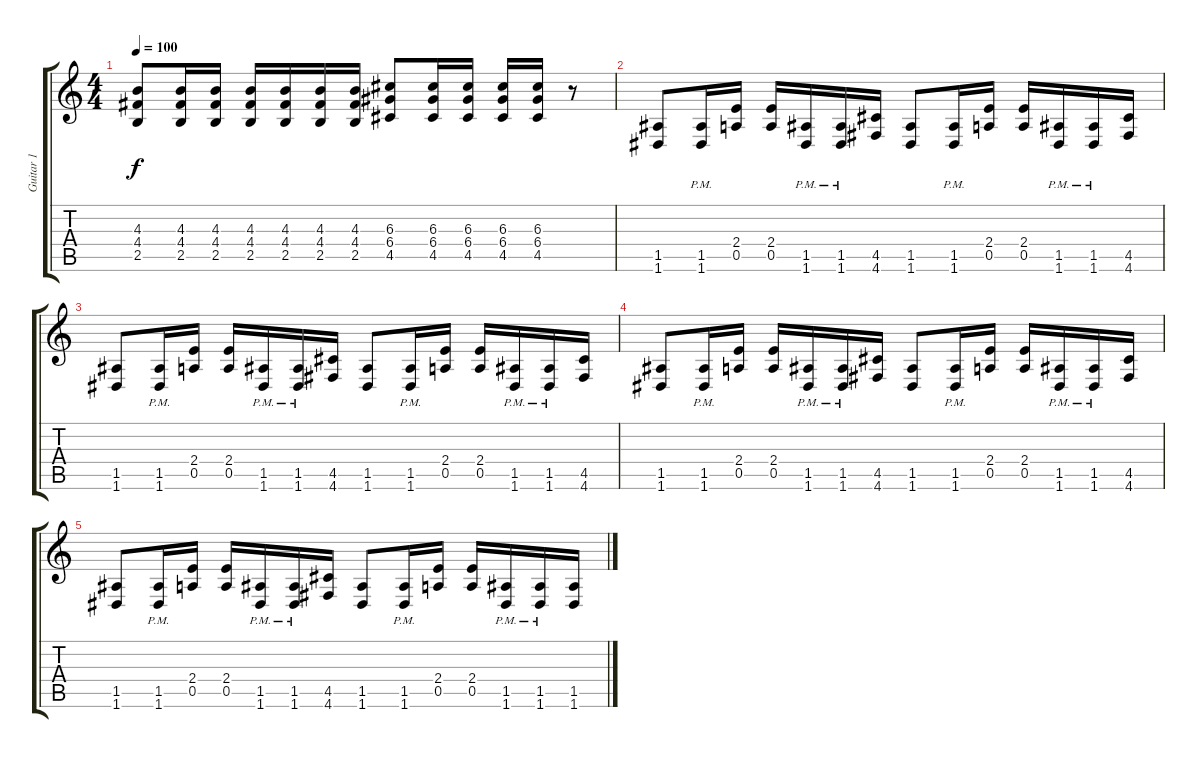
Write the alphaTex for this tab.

\track ("Guitar 1" "Guitar 1") {instrument distortionguitar}
\staff {score tabs}
\tuning (E4 B3 G3 D3 A2 D2) {hide}
\ts (4 4)
\tempo 100
\clef g2
\ks c
(4.3 4.4 2.5).8{dy f} (4.3 4.4 2.5).16 (4.3 4.4 2.5).16 (4.3 4.4 2.5).16 (4.3 4.4 2.5).16 (4.3 4.4 2.5).16 (4.3 4.4 2.5).16 (6.3 6.4 4.5).8 (6.3 6.4 4.5).16 (6.3 6.4 4.5).16 (6.3 6.4 4.5).16 (6.3 6.4 4.5).16 r.8 |
(1.5 1.6).8 (1.5{pm} 1.6{pm}).16 (2.4 0.5).16 (2.4 0.5).16 (1.5{pm} 1.6{pm}).16 (1.5{pm} 1.6{pm}).16 (4.5 4.6).16 (1.5 1.6).8 (1.5{pm} 1.6{pm}).16 (2.4 0.5).16 (2.4 0.5).16 (1.5{pm} 1.6{pm}).16 (1.5{pm} 1.6{pm}).16 (4.5 4.6).16 |
(1.5 1.6).8 (1.5{pm} 1.6{pm}).16 (2.4 0.5).16 (2.4 0.5).16 (1.5{pm} 1.6{pm}).16 (1.5{pm} 1.6{pm}).16 (4.5 4.6).16 (1.5 1.6).8 (1.5{pm} 1.6{pm}).16 (2.4 0.5).16 (2.4 0.5).16 (1.5{pm} 1.6{pm}).16 (1.5{pm} 1.6{pm}).16 (4.5 4.6).16 |
(1.5 1.6).8 (1.5{pm} 1.6{pm}).16 (2.4 0.5).16 (2.4 0.5).16 (1.5{pm} 1.6{pm}).16 (1.5{pm} 1.6{pm}).16 (4.5 4.6).16 (1.5 1.6).8 (1.5{pm} 1.6{pm}).16 (2.4 0.5).16 (2.4 0.5).16 (1.5{pm} 1.6{pm}).16 (1.5{pm} 1.6{pm}).16 (4.5 4.6).16 |
(1.5 1.6).8 (1.5{pm} 1.6{pm}).16 (2.4 0.5).16 (2.4 0.5).16 (1.5{pm} 1.6{pm}).16 (1.5{pm} 1.6{pm}).16 (4.5 4.6).16 (1.5 1.6).8 (1.5{pm} 1.6{pm}).16 (2.4 0.5).16 (2.4 0.5).16 (1.5{pm} 1.6{pm}).16 (1.5{pm} 1.6{pm}).16 (1.5 1.6).16
